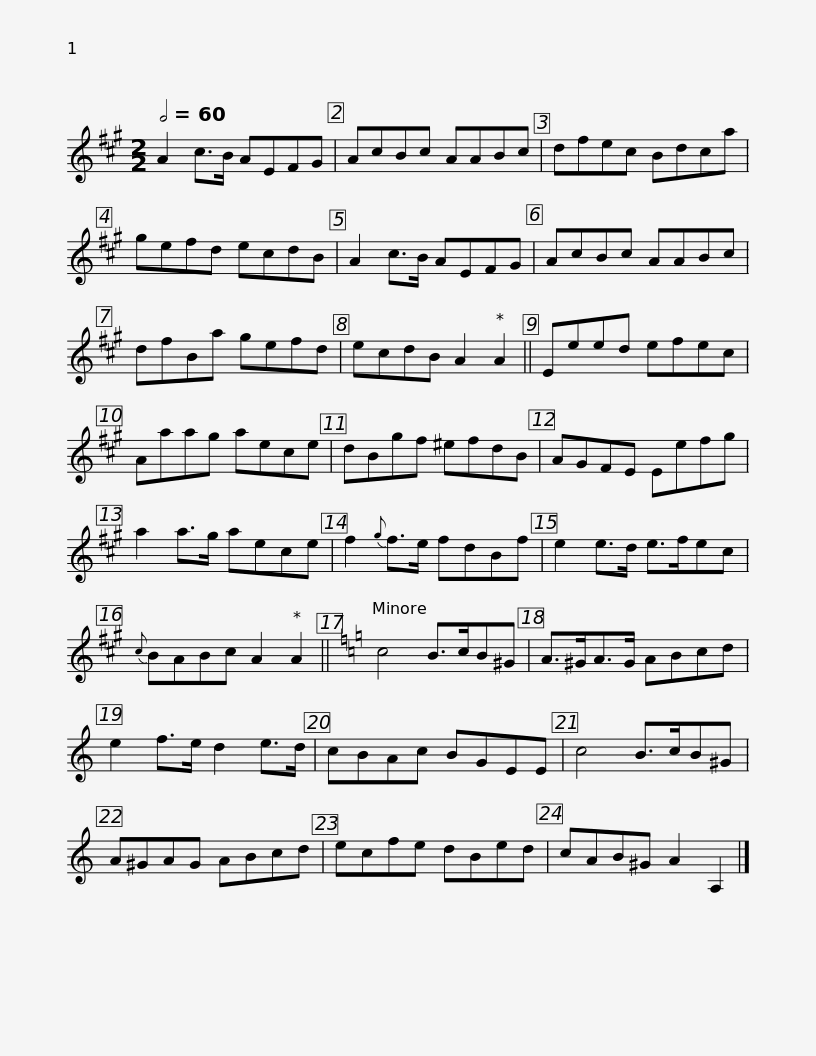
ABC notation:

X:1
L:1/8
Q:1/2=60
M:2/2
I:linebreak $
K:A
V:1 treble
V:1
 A2 c>B AEFG | AcBc AABc | dfec Bdca | gefd ecdB | A2 c>B AEFG |$ %5
 AcBc AABc | dfBa gefd | ecdB A2 A2 || Eeed efec | Aaag aece |$ %10
 dBgf ^efdB | AGFE Eefg | a2 a>g aece | f2{g} f>e fdBf | e2 e>d e>fec |$ %15
{c} BABc A2 A2 ||[K:Amin] c4 B>cB^G | A>^GA>G ABcd | e2 f>e d2 e>d | cBAc BGEE |$ %20
 c4 B>cB^G | A^GAG ABcd | ecfe dBed | cAB^G A2 A,2 |] %24
